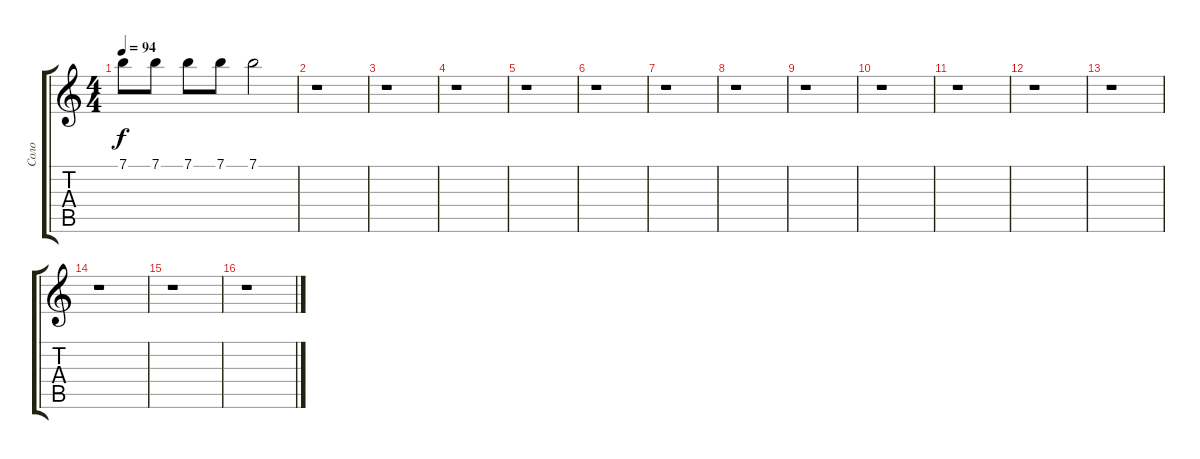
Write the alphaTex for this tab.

\track ("Соло" "Соло") {instrument distortionguitar}
\staff {score tabs}
\tuning (E4 B3 G3 D3 A2 E2) {hide}
\ts (4 4)
\tempo 94
\clef g2
\ks c
7.1.8{dy f} 7.1.8 7.1.8 7.1.8 7.1.2 |
r.1 |
r.1 |
r.1 |
r.1 |
r.1 |
r.1 |
r.1 |
r.1 |
r.1 |
r.1 |
r.1 |
r.1 |
r.1 |
r.1 |
r.1
